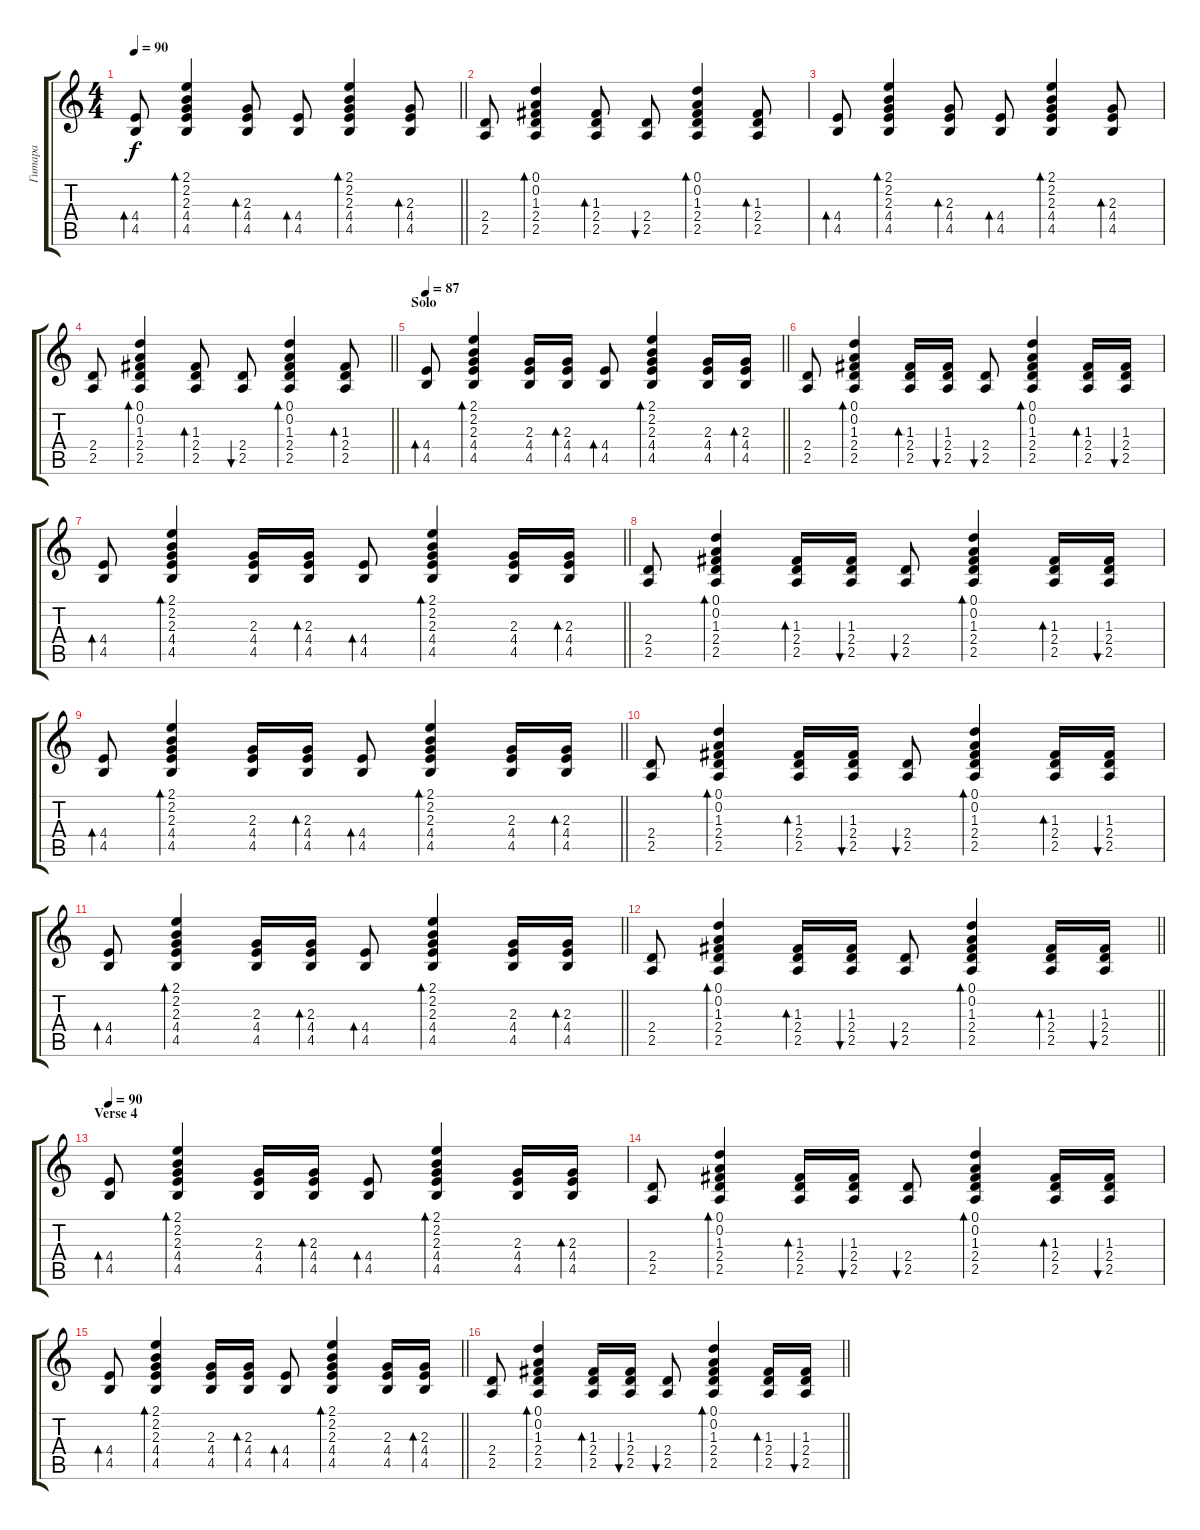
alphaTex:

\track ("Гитара" "Гитара") {instrument acousticguitarsteel}
\staff {score tabs}
\tuning (D4 A3 F3 C3 G2 D2) {hide}
\ts (4 4)
\tempo 90
\clef g2
\barLineRight lightlight
\ks c
(4.4 4.5).8{bd 120 dy f} (2.1 2.2 2.3 4.4 4.5).4{bd 60} (2.3 4.4 4.5).8{bd 60} (4.4 4.5).8{bd 60} (2.1 2.2 2.3 4.4 4.5).4{bd 60} (2.3 4.4 4.5).8{bd 60} |
(2.4 2.5).8 (0.1 0.2 1.3 2.4 2.5).4{bd 60} (1.3 2.4 2.5).8{bd 60} (2.4 2.5).8{bu 120} (0.1 0.2 1.3 2.4 2.5).4{bd 60} (1.3 2.4 2.5).8{bd 60} |
(4.4 4.5).8{bd 120} (2.1 2.2 2.3 4.4 4.5).4{bd 60} (2.3 4.4 4.5).8{bd 60} (4.4 4.5).8{bd 60} (2.1 2.2 2.3 4.4 4.5).4{bd 60} (2.3 4.4 4.5).8{bd 60} |
\barLineRight lightlight
(2.4 2.5).8 (0.1 0.2 1.3 2.4 2.5).4{bd 60} (1.3 2.4 2.5).8{bd 60} (2.4 2.5).8{bu 120} (0.1 0.2 1.3 2.4 2.5).4{bd 60} (1.3 2.4 2.5).8{bd 60} |
\section ("" "Solo")
\tempo 87
\barLineRight lightlight
(4.4 4.5).8{bd 120 volume 10} (2.1 2.2 2.3 4.4 4.5).4{bd 60} (2.3 4.4 4.5).16 (2.3 4.4 4.5).16{bd 60} (4.4 4.5).8{bd 60} (2.1 2.2 2.3 4.4 4.5).4{bd 60} (2.3 4.4 4.5).16 (2.3 4.4 4.5).16{bd 60} |
(2.4 2.5).8 (0.1 0.2 1.3 2.4 2.5).4{bd 60} (1.3 2.4 2.5).16{bd 60} (1.3 2.4 2.5).16{bu 120} (2.4 2.5).8{bu 120} (0.1 0.2 1.3 2.4 2.5).4{bd 60} (1.3 2.4 2.5).16{bd 60} (1.3 2.4 2.5).16{bu 120} |
\barLineRight lightlight
(4.4 4.5).8{bd 120} (2.1 2.2 2.3 4.4 4.5).4{bd 60} (2.3 4.4 4.5).16 (2.3 4.4 4.5).16{bd 60} (4.4 4.5).8{bd 60} (2.1 2.2 2.3 4.4 4.5).4{bd 60} (2.3 4.4 4.5).16 (2.3 4.4 4.5).16{bd 60} |
(2.4 2.5).8 (0.1 0.2 1.3 2.4 2.5).4{bd 60} (1.3 2.4 2.5).16{bd 60} (1.3 2.4 2.5).16{bu 120} (2.4 2.5).8{bu 120} (0.1 0.2 1.3 2.4 2.5).4{bd 60} (1.3 2.4 2.5).16{bd 60} (1.3 2.4 2.5).16{bu 120} |
\barLineRight lightlight
(4.4 4.5).8{bd 120} (2.1 2.2 2.3 4.4 4.5).4{bd 60} (2.3 4.4 4.5).16 (2.3 4.4 4.5).16{bd 60} (4.4 4.5).8{bd 60} (2.1 2.2 2.3 4.4 4.5).4{bd 60} (2.3 4.4 4.5).16 (2.3 4.4 4.5).16{bd 60} |
(2.4 2.5).8 (0.1 0.2 1.3 2.4 2.5).4{bd 60} (1.3 2.4 2.5).16{bd 60} (1.3 2.4 2.5).16{bu 120} (2.4 2.5).8{bu 120} (0.1 0.2 1.3 2.4 2.5).4{bd 60} (1.3 2.4 2.5).16{bd 60} (1.3 2.4 2.5).16{bu 120} |
\barLineRight lightlight
(4.4 4.5).8{bd 120} (2.1 2.2 2.3 4.4 4.5).4{bd 60} (2.3 4.4 4.5).16 (2.3 4.4 4.5).16{bd 60} (4.4 4.5).8{bd 60} (2.1 2.2 2.3 4.4 4.5).4{bd 60} (2.3 4.4 4.5).16 (2.3 4.4 4.5).16{bd 60} |
\barLineRight lightlight
(2.4 2.5).8 (0.1 0.2 1.3 2.4 2.5).4{bd 60} (1.3 2.4 2.5).16{bd 60} (1.3 2.4 2.5).16{bu 120} (2.4 2.5).8{bu 120} (0.1 0.2 1.3 2.4 2.5).4{bd 60} (1.3 2.4 2.5).16{bd 60} (1.3 2.4 2.5).16{bu 120} |
\section ("" "Verse 4")
\tempo 90
(4.4 4.5).8{bd 120 volume 12} (2.1 2.2 2.3 4.4 4.5).4{bd 60} (2.3 4.4 4.5).16 (2.3 4.4 4.5).16{bd 60} (4.4 4.5).8{bd 60} (2.1 2.2 2.3 4.4 4.5).4{bd 60} (2.3 4.4 4.5).16 (2.3 4.4 4.5).16{bd 60} |
(2.4 2.5).8 (0.1 0.2 1.3 2.4 2.5).4{bd 60} (1.3 2.4 2.5).16{bd 60} (1.3 2.4 2.5).16{bu 120} (2.4 2.5).8{bu 120} (0.1 0.2 1.3 2.4 2.5).4{bd 60} (1.3 2.4 2.5).16{bd 60} (1.3 2.4 2.5).16{bu 120} |
\barLineRight lightlight
(4.4 4.5).8{bd 120} (2.1 2.2 2.3 4.4 4.5).4{bd 60} (2.3 4.4 4.5).16 (2.3 4.4 4.5).16{bd 60} (4.4 4.5).8{bd 60} (2.1 2.2 2.3 4.4 4.5).4{bd 60} (2.3 4.4 4.5).16 (2.3 4.4 4.5).16{bd 60} |
\barLineRight lightlight
(2.4 2.5).8 (0.1 0.2 1.3 2.4 2.5).4{bd 60} (1.3 2.4 2.5).16{bd 60} (1.3 2.4 2.5).16{bu 120} (2.4 2.5).8{bu 120} (0.1 0.2 1.3 2.4 2.5).4{bd 60} (1.3 2.4 2.5).16{bd 60} (1.3 2.4 2.5).16{bu 120}
